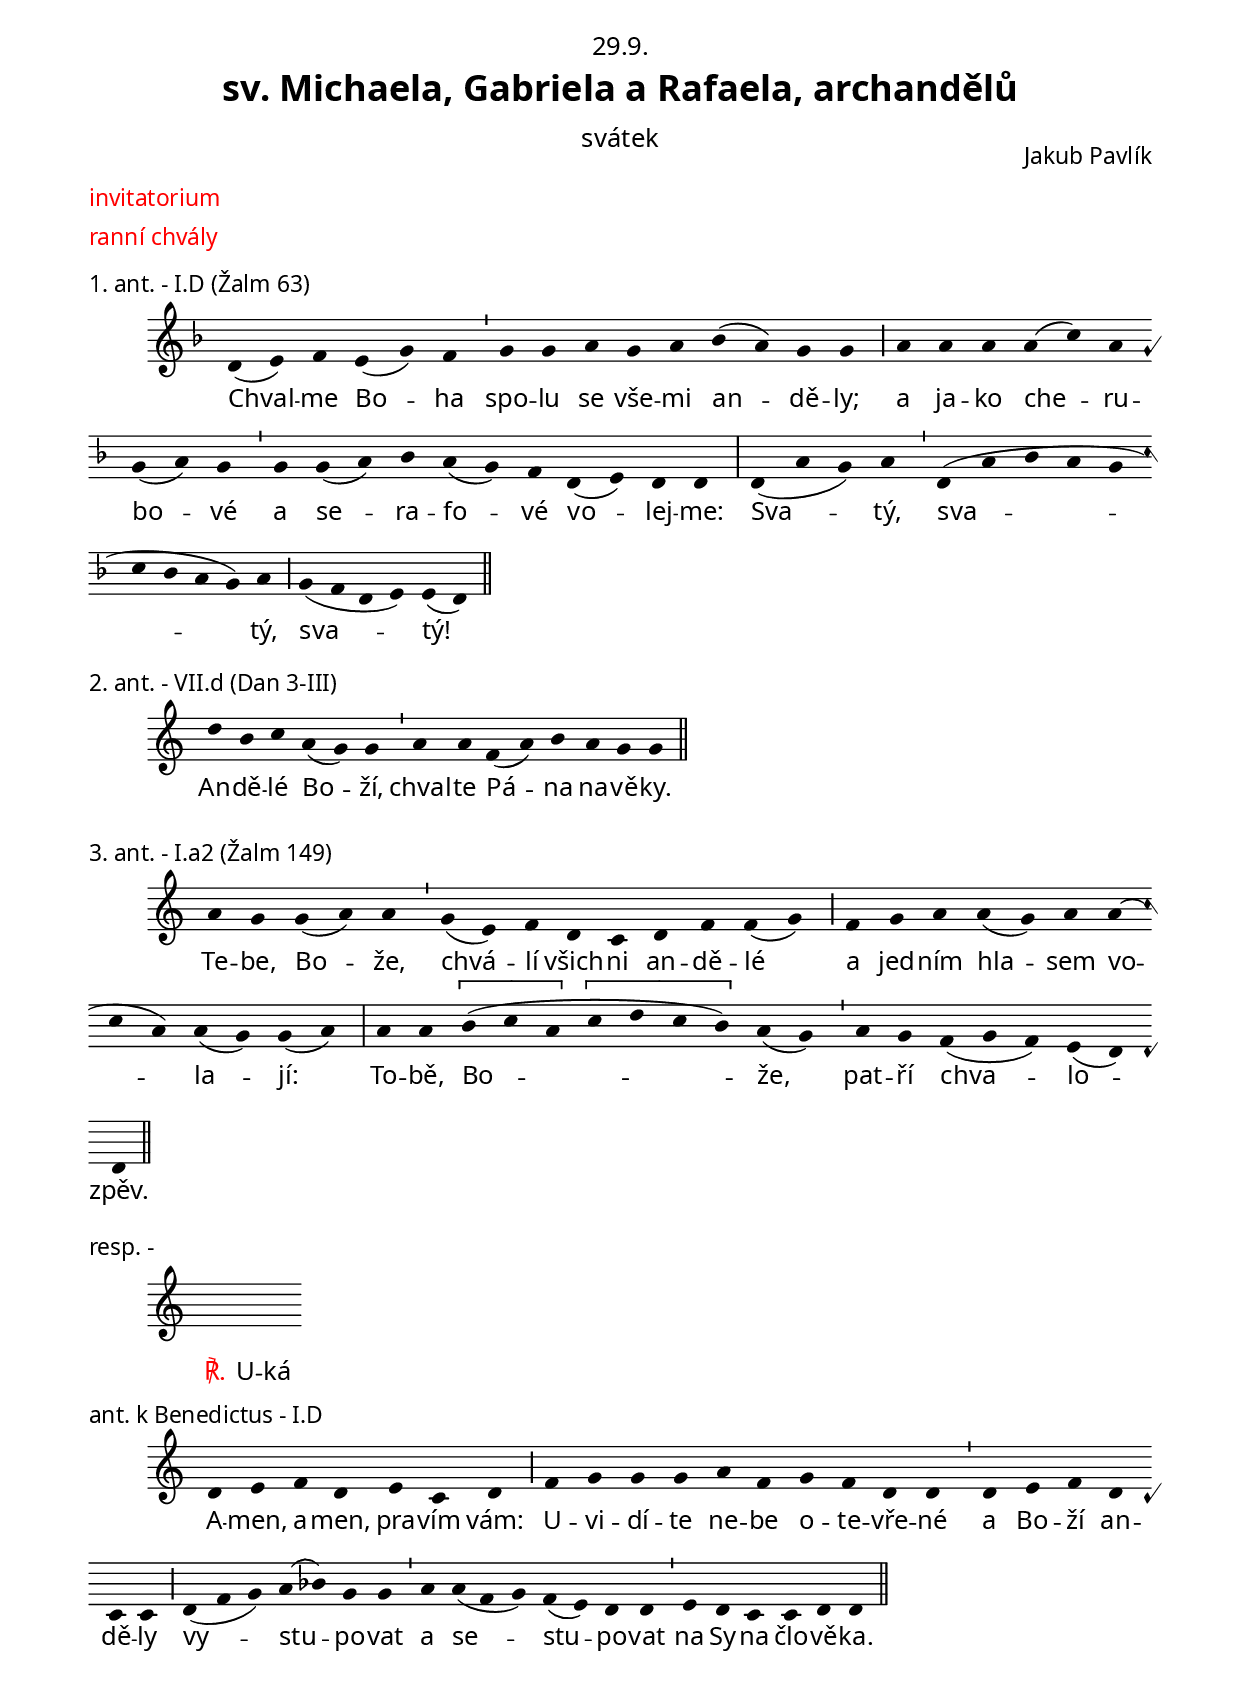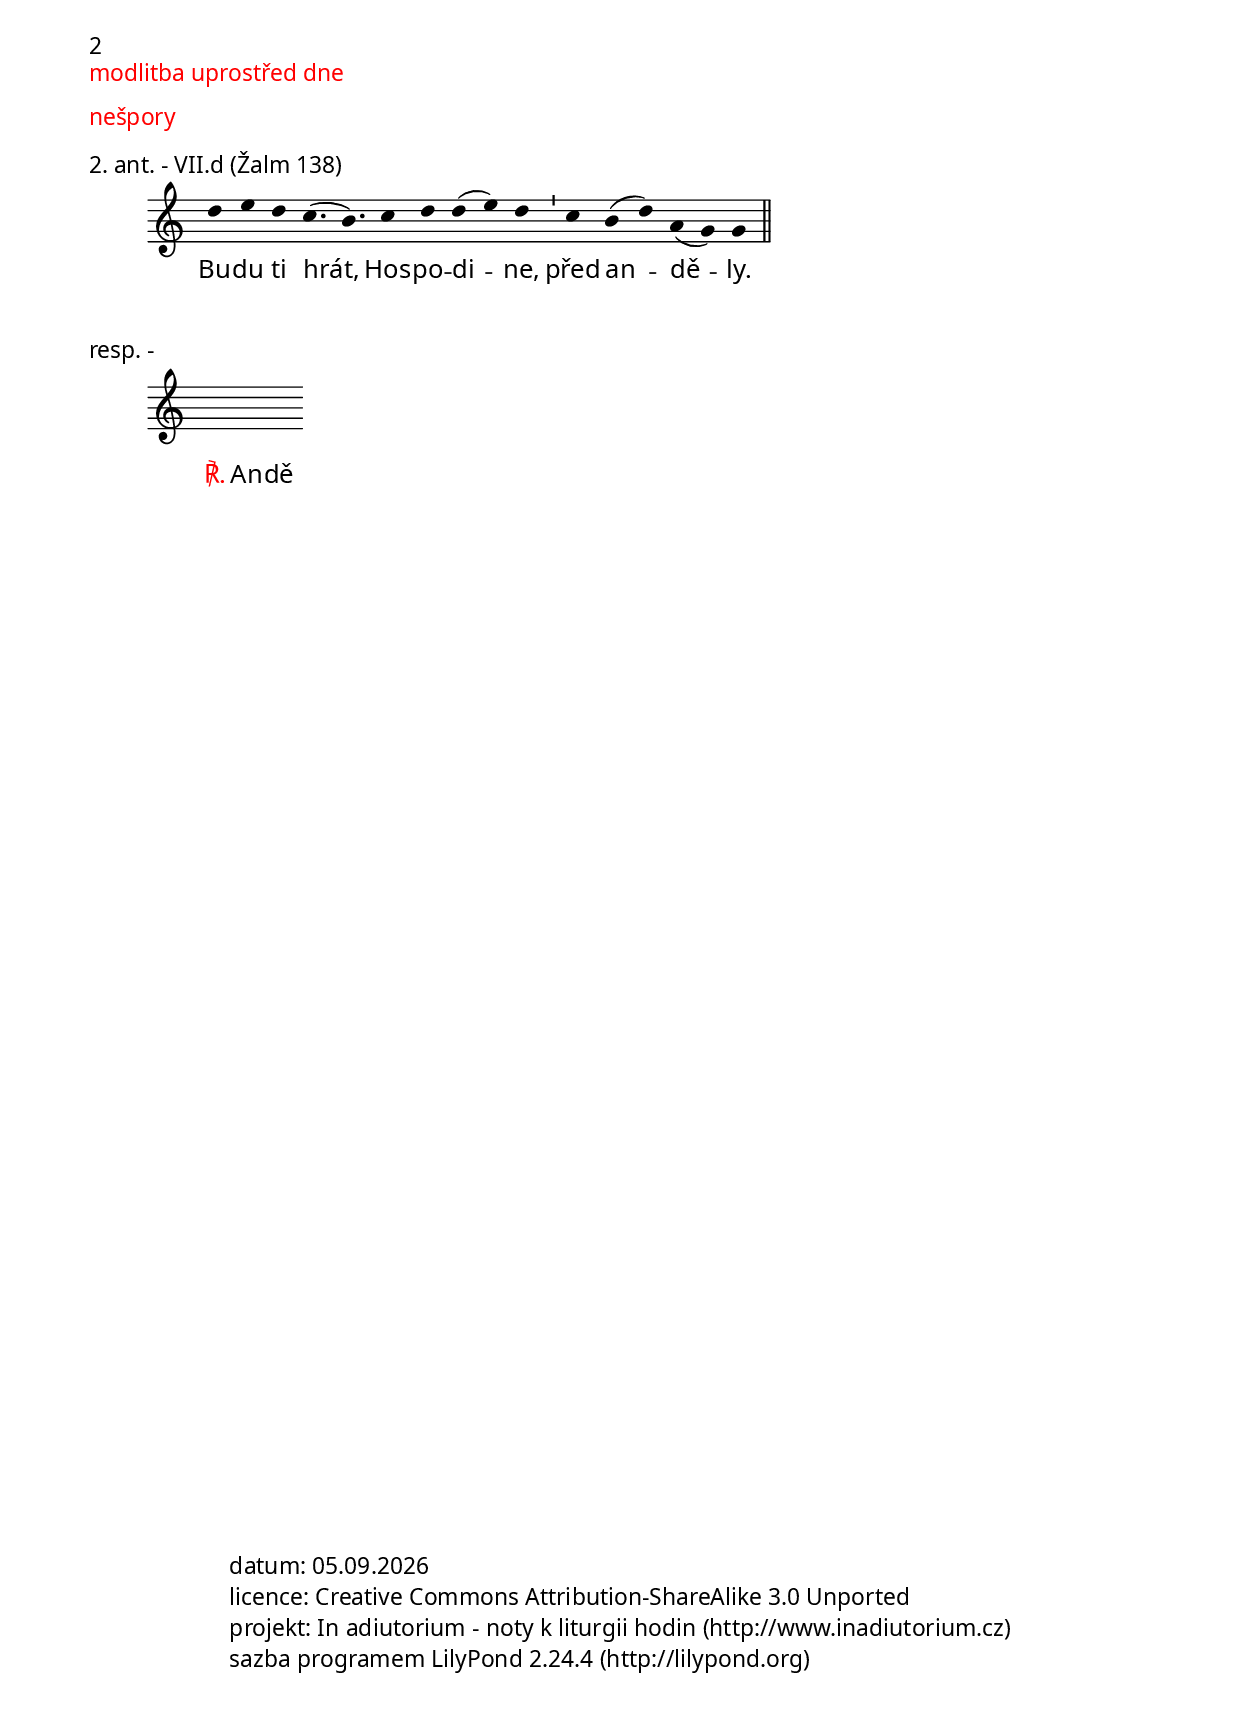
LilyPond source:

\version "2.15.40"

\include "../spolecne.ly"
\include "../dilyresponsorii.ly"

\header {
  title = \markup\titleSvatek
            "sv. Michaela, Gabriela a Rafaela, archandělů"
            svátek
            29.9.
  composer = "Jakub Pavlík"
}

\markup {\nadpisHodinka {"invitatorium"}}

\score {
  \relative c' {
    \choralniRezim
    
  }
  \addlyrics {
    Pojď -- me, klaň -- me se Kris -- tu, na -- še -- mu Pá -- nu;
    je -- mu slou -- ží zá -- stu -- py an -- dě -- lů.
  }
  \header {
    quid = "ant."
    modus = ""
    differentia = "" 
    psalmus = ""
    id = ""
    piece = \markup {\sestavTitulekBezZalmu}
  }
}

\markup {\nadpisHodinka {"ranní chvály"}}

\score {
  \relative c' {
    \choralniRezim
    \key f \major
    d( e) f e( g) f \barMin
    g g a g a bes( a) g g \barMaior
    a a a a( c) a g( a) g \barMin g g( a) bes a( g) f d( e) d d \barMax
    d4( a' g) a \barMin d,( a' bes a g c bes a g) a \barMaior g( f d e) e( d) \barFinalis
  }
  \addlyrics {
    Chval -- me Bo -- ha
    spo -- lu se vše -- mi an -- dě -- ly;
    a ja -- ko che -- ru -- bo -- vé a se -- ra -- fo -- vé vo -- lej -- me:
    Sva -- tý, sva -- tý, sva -- tý!
  }
  \header {
    quid = "1. ant."
    modus = "I"
    differentia = "D" 
    psalmus = "Žalm 63"
    id = ""
    piece = \markup {\sestavTitulek}
  }
}

\score {
  \relative c'' {
    \choralniRezim
    d4 b c a( g) g \barMin a a f( a) b a g g \barFinalis
  }
  \addlyrics {
    An -- dě -- lé Bo -- ží,
    chval -- te Pá -- na na -- vě -- ky.
  }
  \header {
    quid = "2. ant."
    modus = "VII"
    differentia = "d" 
    psalmus = "Dan 3-III"
    id = ""
    piece = \markup {\sestavTitulek}
  }
}

\score {
  \relative c'' {
    \choralniRezim
    a4 g g( a) a \barMin 
    g( e) f d c d f f( g) \barMaior
    f g a a( g) a a( c a) a( g) g( a) \barMax
    a a \[ b( c a \] \[ c d c b) \] a( g) \barMin a g f( g f) e( d) d \barFinalis
  }
  \addlyrics {
    Te -- be, Bo -- že,
    chvá -- lí všich -- ni an -- dě -- lé
    a jed -- ním hla -- sem vo -- la -- jí:
    To -- bě, Bo -- že, pat -- ří chva -- lo -- zpěv.
  }
  \header {
    quid = "3. ant."
    modus = "I"
    differentia = "a2" 
    psalmus = "Žalm 149"
    id = ""
    piece = \markup {\sestavTitulek}
  }
}

\score {
  \relative c' {
    \choralniRezim
    
    % R
    \neviditelna a
    
    % V
    \neviditelna a
    
    % R
    \neviditelna a
    
    % Slava
  }
  \addlyrics {
    \Response U -- ká -- zal se je -- den z_an -- dě -- lů_*
    a po -- sta -- vil se u ol -- tá -- ře v_chrá -- mě.
    \Verse V_ru -- ce měl zla -- tou ka -- di -- del -- ni -- ci_*
    \Response a po -- sta -- vil se u ol -- tá -- ře v_chrá -- mě.
    \textRespDoxologie
  }
  \header {
    quid = "resp."
    modus = ""
    id = ""
    piece = \markup {\sestavTitulekResp}
  }
}

\score {
  \relative c' {
    \choralniRezim
    d4 e f d e c d \barMaior
    f g g g a f g f d d \barMin
    d e f d c c \barMaior
    d( f g) a( bes) g g \barMin a a( f g) f( e) d d \barMin
    e d c c d d \barFinalis
  }
  \addlyrics {
    A -- men, a -- men, pra -- vím vám:
    U -- vi -- dí -- te ne -- be o -- te -- vře -- né
    a Bo -- ží an -- dě -- ly 
    vy -- stu -- po -- vat a se -- stu -- po -- vat 
    na Sy -- na člo -- vě -- ka.
  }
  \header {
    quid = "ant. k Benedictus"
    modus = "I"
    differentia = "D" 
    psalmus = ""
    id = ""
    piece = \markup {\sestavTitulekBezZalmu}
  }
}

\markup {\nadpisHodinka {"modlitba uprostřed dne"}}

\score {
  \relative c' {
    \choralniRezim
    
  }
  \addlyrics {
    Mi -- cha -- el,
    je -- den z_před -- ních kní -- žat,
    při -- šel mi na po -- moc.
  }
  \header {
    quid = "ant. dopoledne"
    modus = ""
    differentia = "" 
    psalmus = ""
    id = ""
    piece = \markup {\sestavTitulekBezZalmu}
  }
}

\score {
  \relative c' {
    \choralniRezim
    
  }
  \addlyrics {
    Ga -- bri -- el,
    kte -- ré -- ho jsem vi -- děl ve vi -- dě -- ní,
    ry -- chle při -- le -- těl,
    do -- tkl se mě a po -- u -- čil mě.
  }
  \header {
    quid = "ant. v poledne"
    modus = ""
    differentia = "" 
    psalmus = ""
    id = ""
    piece = \markup {\sestavTitulekBezZalmu}
  }
}

\score {
  \relative c' {
    \choralniRezim
    
  }
  \addlyrics {
    An -- děl Ra -- fa -- el 
    byl po -- slán k_To -- bi -- á -- šo -- vi a Sá -- ře,
    a -- by je vy -- lé -- čil.
  }
  \header {
    quid = "ant. odpoledne"
    modus = ""
    differentia = "" 
    psalmus = ""
    id = ""
    piece = \markup {\sestavTitulekBezZalmu}
  }
}

\markup {\nadpisHodinka {"nešpory"}}

\score {
  \relative c' {
    \choralniRezim
    
  }
  \addlyrics {
    Svou ve -- leb -- nos -- tí
    pře -- vý -- šils ne -- be -- sa,
    krá -- li an -- dě -- lů.
  }
  \header {
    quid = "1. ant."
    modus = ""
    differentia = "" 
    psalmus = "Žalm 8"
    id = ""
    piece = \markup {\sestavTitulek}
  }
}

\score {
  \relative c'' {
    \choralniRezim
    d4 e d c4.( b) c4 d d( e) d \barMin c b( d) a( g) g \barFinalis
  }
  \addlyrics {
    Bu -- du ti hrát, Hos -- po -- di -- ne, před an -- dě -- ly.
  }
  \header {
    quid = "2. ant."
    modus = "VII"
    differentia = "d" 
    psalmus = "Žalm 138"
    id = ""
    fons = "úterý 4.t., nešp., 2. ant."
    piece = \markup {\sestavTitulek}
  }
}

\score {
  \relative c' {
    \choralniRezim
    
  }
  \addlyrics {
    Spat -- řil jsem Be -- rán -- ka,
    kte -- rý vy -- pa -- dal ja -- ko za -- bi -- tý,
    a u -- sly -- šel jsem hlas
    ve -- li -- ké -- ho množ -- ství an -- dě -- lů
    shro -- máž -- dě -- ných ko -- lem trů -- nu.
  }
  \header {
    quid = "3. ant."
    modus = ""
    differentia = "" 
    psalmus = "Kol 1"
    id = ""
    piece = \markup {\sestavTitulek}
  }
}

\score {
  \relative c' {
    \choralniRezim
    
    % R
    \neviditelna a
    
    % V
    \neviditelna a
    
    % R
    \neviditelna a
    
    % Slava
  }
  \addlyrics {
    \Response An -- dě -- lo -- vi by -- lo dá -- no ka -- did -- lo,
    a -- by ho po -- lo -- žil na ol -- tář_*
    s_mod -- lit -- ba -- mi vě -- ří -- cích.
    \Verse Z_ka -- di -- del -- ni -- ce v_je -- ho ru -- ce
    vy -- stou -- pil před Bo -- ha von -- ný kouř_*
    \Response s_mod -- lit -- ba -- mi vě -- ří -- cích.
    \textRespDoxologie
  }
  \header {
    quid = "resp."
    modus = ""
    id = ""
    piece = \markup {\sestavTitulekResp}
  }
}

\score {
  \relative c' {
    \choralniRezim
    
  }
  \addlyrics {
    An -- děl Ga -- bri -- el ře -- kl Ma -- ri -- i:
    Poč -- neš a po -- ro -- díš sy -- na
    a dáš mu jmé -- no Je -- žíš.
  }
  \header {
    quid = "ant. k Magnificat"
    modus = ""
    differentia = "" 
    psalmus = ""
    id = ""
    piece = \markup {\sestavTitulekBezZalmu}
  }
}